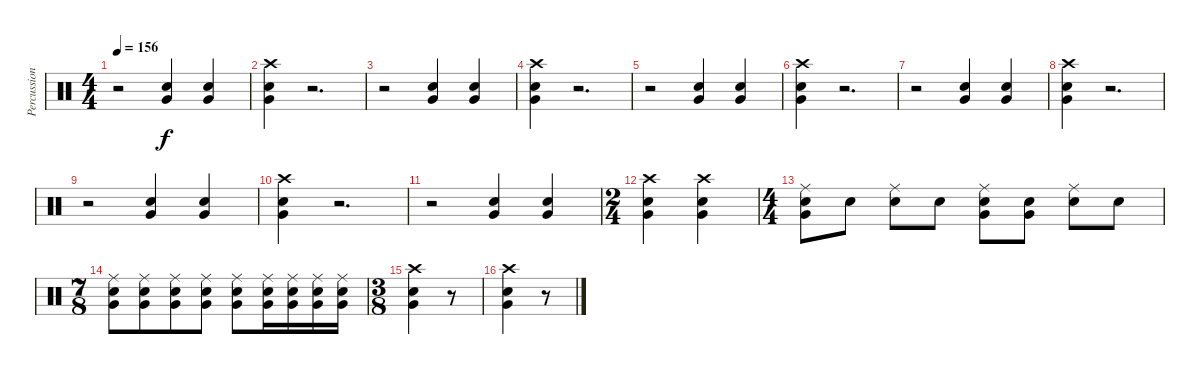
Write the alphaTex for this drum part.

\track ("Percussions" "Percussion") {instrument percussion}
\staff {score}
\articulation defaults
\ts (4 4)
\tempo 156
\clef neutral
\ks c
r.2{dy f} ("Very Low Tom (hit)" "Electric Snare (hit)").4 ("Very Low Tom (hit)" "Electric Snare (hit)").4 |
("Very Low Tom (hit)" "Crash high (hit)" "Electric Snare (hit)").4 r.2{d} |
r.2 ("Very Low Tom (hit)" "Electric Snare (hit)").4 ("Very Low Tom (hit)" "Electric Snare (hit)").4 |
("Very Low Tom (hit)" "Crash high (hit)" "Electric Snare (hit)").4 r.2{d} |
r.2 ("Very Low Tom (hit)" "Electric Snare (hit)").4 ("Very Low Tom (hit)" "Electric Snare (hit)").4 |
("Very Low Tom (hit)" "Crash high (hit)" "Electric Snare (hit)").4 r.2{d} |
r.2 ("Very Low Tom (hit)" "Electric Snare (hit)").4 ("Very Low Tom (hit)" "Electric Snare (hit)").4 |
("Very Low Tom (hit)" "Crash high (hit)" "Electric Snare (hit)").4 r.2{d} |
r.2 ("Very Low Tom (hit)" "Electric Snare (hit)").4 ("Very Low Tom (hit)" "Electric Snare (hit)").4 |
("Very Low Tom (hit)" "Crash high (hit)" "Electric Snare (hit)").4 r.2{d} |
r.2 ("Very Low Tom (hit)" "Electric Snare (hit)").4 ("Very Low Tom (hit)" "Electric Snare (hit)").4 |
\ts (2 4)
("Very Low Tom (hit)" "Crash high (hit)" "Electric Snare (hit)").4 ("Very Low Tom (hit)" "Crash high (hit)" "Electric Snare (hit)").4 |
\ts (4 4)
("Very Low Tom (hit)" "Electric Snare (hit)" "Ride (middle)").8 "Electric Snare (hit)".8 ("Electric Snare (hit)" "Ride (middle)").8 "Electric Snare (hit)".8 ("Very Low Tom (hit)" "Electric Snare (hit)" "Ride (middle)").8 ("Very Low Tom (hit)" "Electric Snare (hit)").8 ("Electric Snare (hit)" "Ride (middle)").8 "Electric Snare (hit)".8 |
\ts (7 8)
("Very Low Tom (hit)" "Electric Snare (hit)" "Ride (middle)").8 ("Very Low Tom (hit)" "Electric Snare (hit)" "Ride (middle)").8 ("Very Low Tom (hit)" "Electric Snare (hit)" "Ride (middle)").8 ("Very Low Tom (hit)" "Electric Snare (hit)" "Ride (middle)").8 ("Very Low Tom (hit)" "Electric Snare (hit)" "Ride (middle)").8 ("Very Low Tom (hit)" "Electric Snare (hit)" "Ride (middle)").16 ("Very Low Tom (hit)" "Electric Snare (hit)" "Ride (middle)").16 ("Very Low Tom (hit)" "Electric Snare (hit)" "Ride (middle)").16 ("Very Low Tom (hit)" "Electric Snare (hit)" "Ride (middle)").16 |
\ts (3 8)
("Very Low Tom (hit)" "Electric Snare (hit)" "Crash high (hit)").4 r.8 |
("Very Low Tom (hit)" "Electric Snare (hit)" "Crash high (hit)").4 r.8
